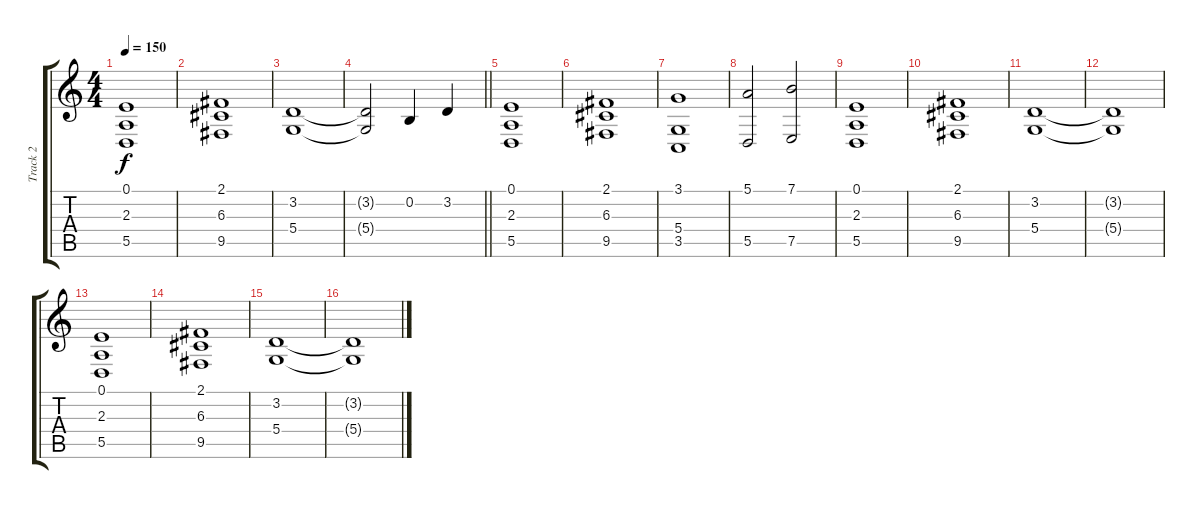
\track ("Track 2" "Track 2") {instrument pad1newage}
\staff {score tabs}
\tuning (E4 B3 G3 D3 A2 E2) {hide}
\ts (4 4)
\tempo 150
\clef g2
\ks c
(0.1 2.3 5.5).1{dy f} |
(2.1 6.3 9.5).1 |
(3.2 5.4).1 |
\barLineRight lightlight
(3.2{t} 5.4{t}).2 0.2.4 3.2.4 |
(0.1 2.3 5.5).1 |
(2.1 6.3 9.5).1 |
(3.1 5.4 3.5).1 |
(5.1 5.5).2 (7.1 7.5).2 |
(0.1 2.3 5.5).1 |
(2.1 6.3 9.5).1 |
(3.2 5.4).1 |
(3.2{t} 5.4{t}).1 |
(0.1 2.3 5.5).1 |
(2.1 6.3 9.5).1 |
(3.2 5.4).1 |
(3.2{t} 5.4{t}).1
